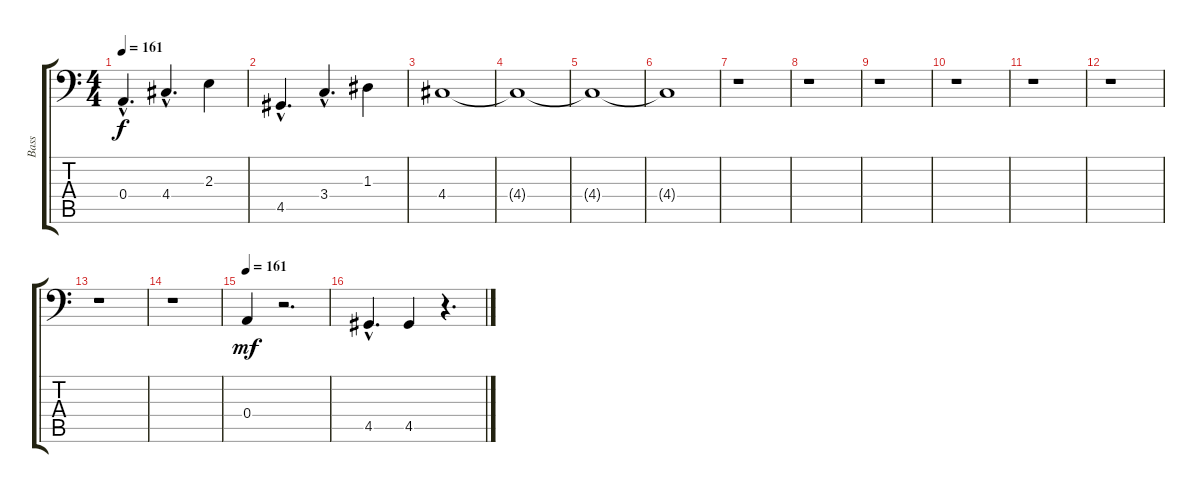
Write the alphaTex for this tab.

\track ("Bass" "Bass") {instrument electricbassfinger}
\staff {score tabs}
\tuning (C3 G2 D2 A1 E1 B0) {hide}
\ts (4 4)
\tempo 161
\clef f4
\ks c
0.4{hac}.4{d dy f} 4.4{hac}.4{d} 2.3.4 |
4.5{hac}.4{d} 3.4{hac}.4{d} 1.3.4 |
4.4.1 |
4.4{t}.1 |
4.4{t}.1 |
4.4{t}.1 |
r.1 |
r.1 |
r.1 |
r.1 |
r.1 |
r.1 |
r.1 |
r.1 |
\tempo 161
0.4.4{dy mf} r.2{d} |
4.5{hac}.4{d} 4.5.4 r.4{d}
